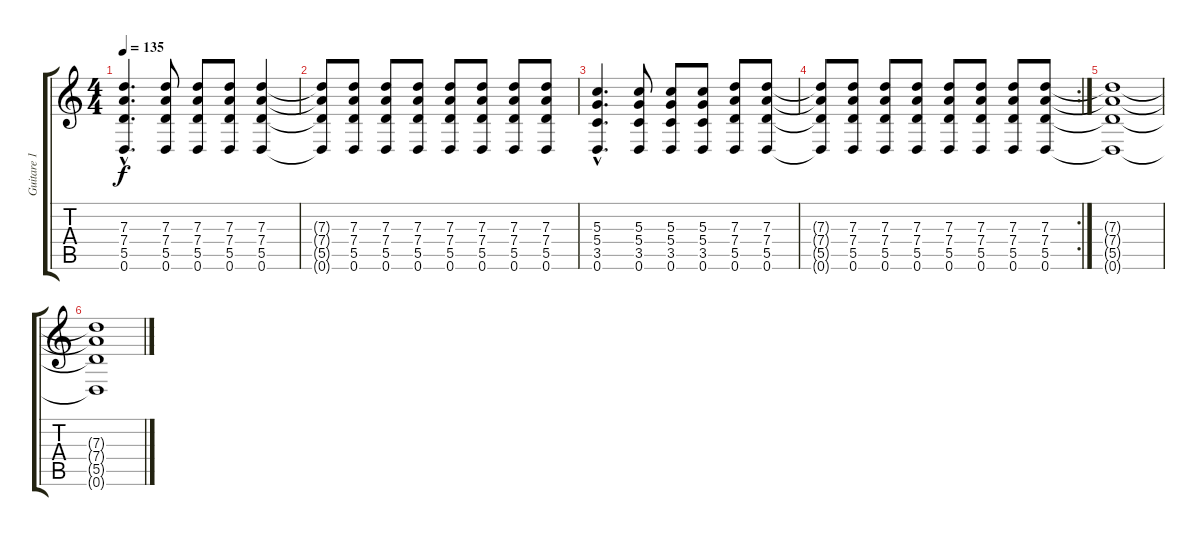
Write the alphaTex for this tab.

\track ("Guitare 1" "Guitare 1") {instrument distortionguitar}
\staff {score tabs}
\tuning (E4 B3 G3 D3 A2 D2) {hide}
\ts (4 4)
\tempo 135
\clef g2
\ks c
(7.3{hac} 7.4{hac} 5.5{hac} 0.6{hac}).4{d dy f} (7.3 7.4 5.5 0.6).8 (7.3 7.4 5.5 0.6).8 (7.3 7.4 5.5 0.6).8 (7.3 7.4 5.5 0.6).4 |
(7.3{t} 7.4{t} 5.5{t} 0.6{t}).8 (7.3 7.4 5.5 0.6).8 (7.3 7.4 5.5 0.6).8 (7.3 7.4 5.5 0.6).8 (7.3 7.4 5.5 0.6).8 (7.3 7.4 5.5 0.6).8 (7.3 7.4 5.5 0.6).8 (7.3 7.4 5.5 0.6).8 |
(5.3{hac} 5.4{hac} 3.5{hac} 0.6{hac}).4{d} (5.3 5.4 3.5 0.6).8 (5.3 5.4 3.5 0.6).8 (5.3 5.4 3.5 0.6).8 (7.3 7.4 5.5 0.6).8 (7.3 7.4 5.5 0.6).8 |
\rc 2
(7.3{t} 7.4{t} 5.5{t} 0.6{t}).8 (7.3 7.4 5.5 0.6).8 (7.3 7.4 5.5 0.6).8 (7.3 7.4 5.5 0.6).8 (7.3 7.4 5.5 0.6).8 (7.3 7.4 5.5 0.6).8 (7.3 7.4 5.5 0.6).8 (7.3 7.4 5.5 0.6).8 |
(7.3{t} 7.4{t} 5.5{t} 0.6{t}).1 |
(7.3{t} 7.4{t} 5.5{t} 0.6{t}).1
